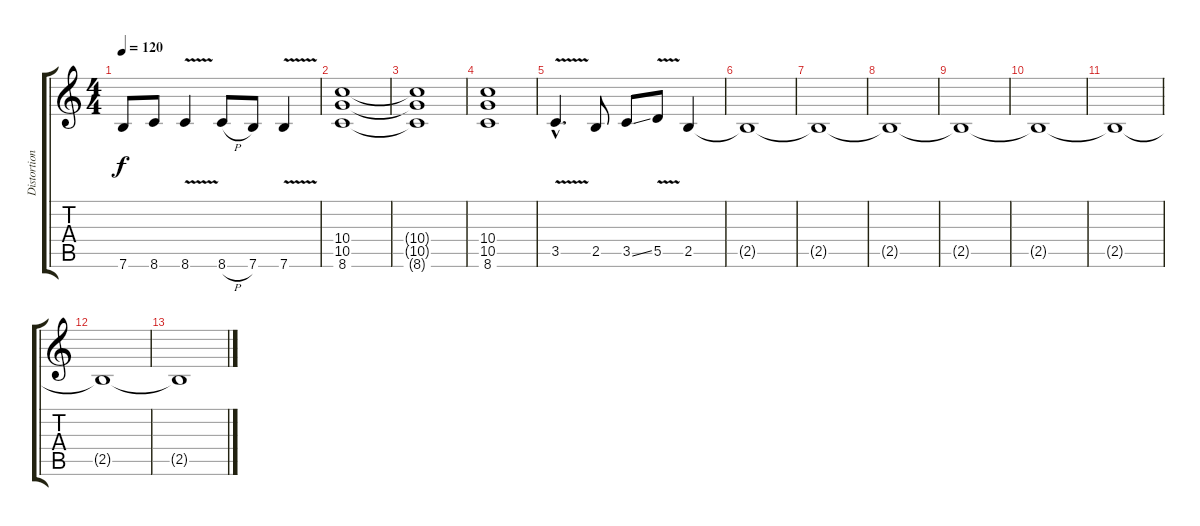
\track ("Distortion Guitar" "Distortion") {instrument distortionguitar}
\staff {score tabs}
\tuning (E4 B3 G3 D3 A2 E2) {hide}
\ts (4 4)
\tempo 120
\clef g2
\ks c
7.6{t}.8{dy f} 8.6.8 8.6{v}.4 8.6{h}.8 7.6.8 7.6{v}.4 |
(10.4 10.5 8.6).1 |
(10.4{t} 10.5{t} 8.6{t}).1 |
(10.4 10.5 8.6).1 |
3.5{v hac}.4{d} 2.5.8 3.5{ss}.8 5.5{v}.8 2.5.4 |
2.5{t}.1 |
2.5{t}.1 |
2.5{t}.1 |
2.5{t}.1 |
2.5{t}.1 |
2.5{t}.1 |
2.5{t}.1 |
2.5{t}.1
